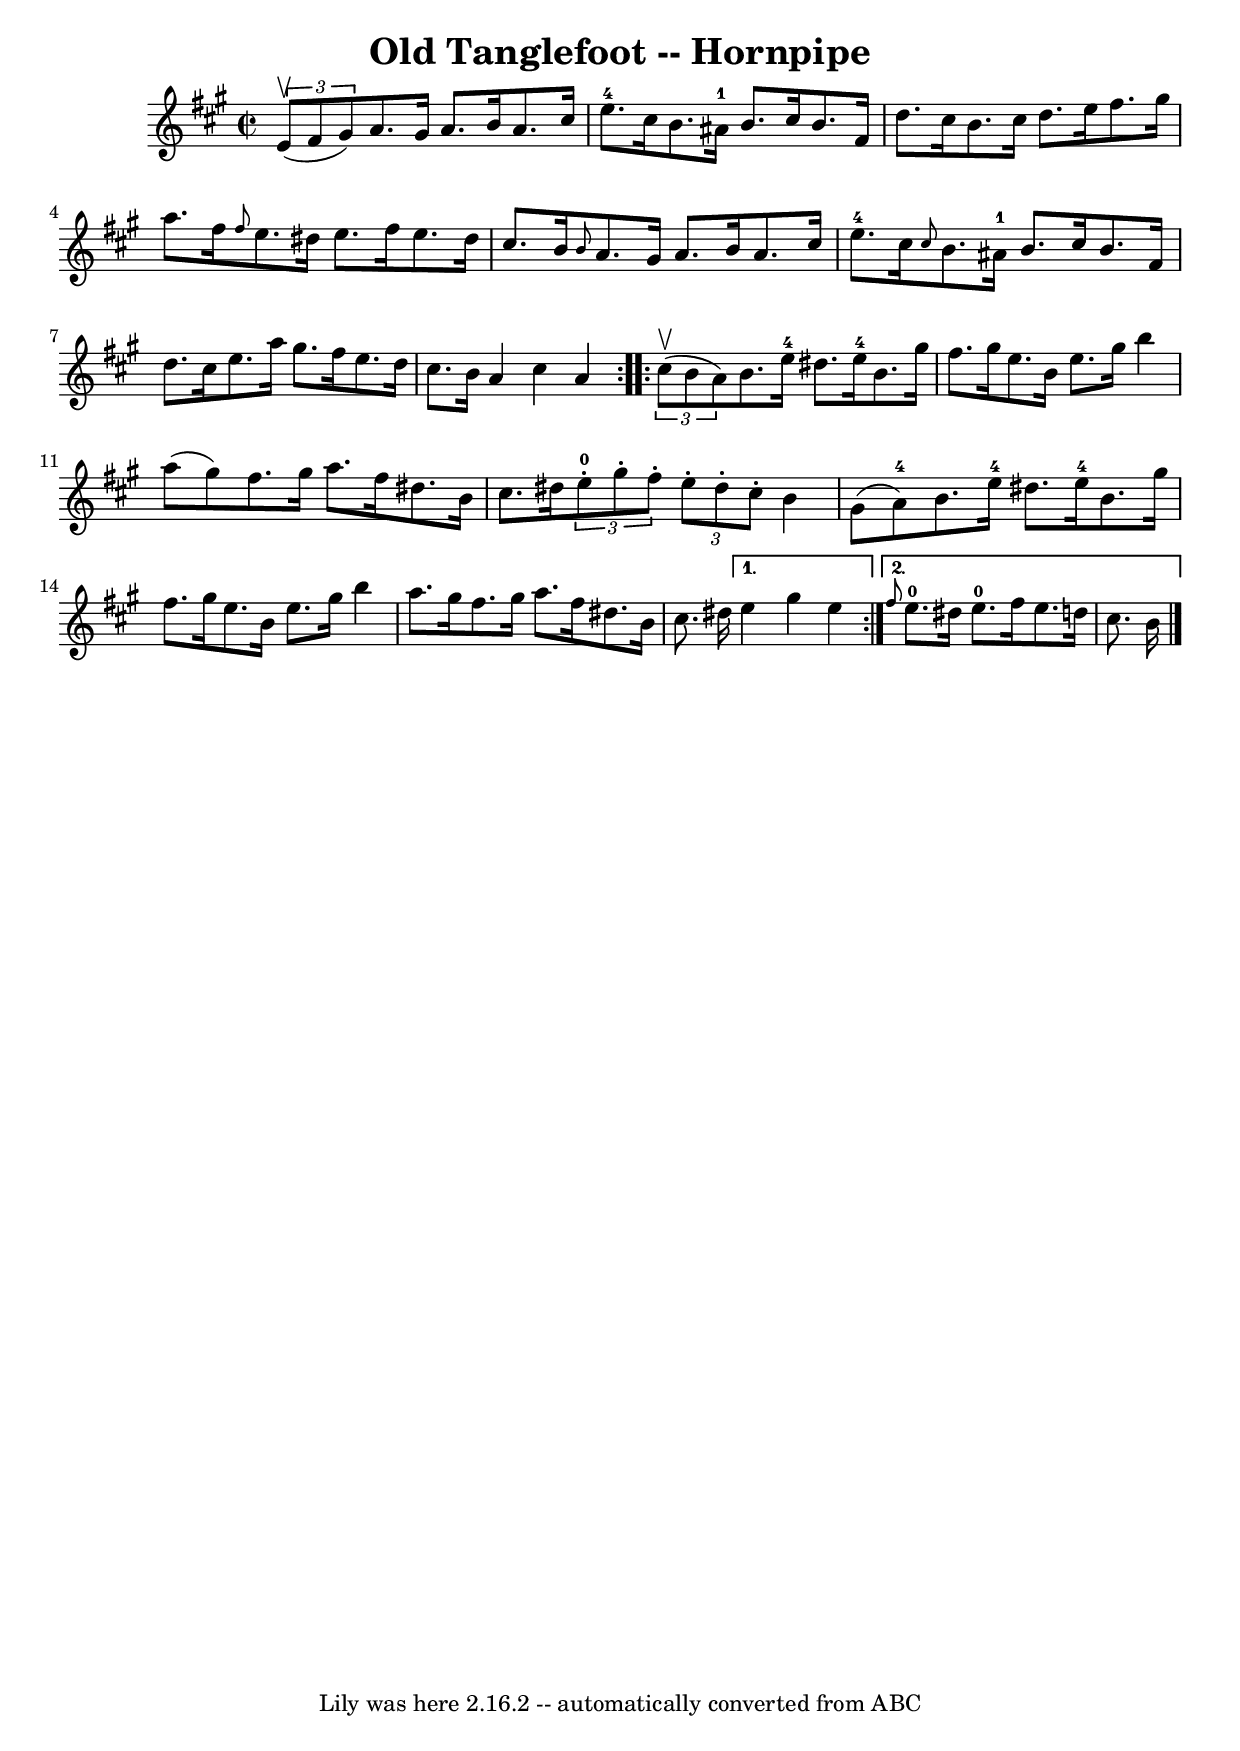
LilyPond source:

\version "2.16.2"
\include "Mammoth.ily"
\header {
	%% book = "Cole's 1000 Fiddle Tunes"
	crossRefNumber = "1"
	footnotes = ""
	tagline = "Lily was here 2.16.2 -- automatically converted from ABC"
	title = "Old Tanglefoot -- Hornpipe"
}
voicedefault =  {


\repeat volta 2 {
\override Staff.TimeSignature #'style = #'C
 \time 2/2 
\key a \major   \times 2/3 { e'8 (^\upbow fis'8 gis'8) } 
|
 a'8. gis'16 a'8. b'16 a'8. cis''16 e''8.-4   
cis''16  |
 b'8. ais'16-1 b'8. cis''16 b'8. fis'16    
d''8. cis''16  |
 b'8. cis''16 d''8. e''16 fis''8.    
gis''16 a''8. fis''16  |
 \grace { fis''8  } e''8. dis''16  
 e''8. fis''16 e''8. dis''16 cis''8. b'16  |
     
\grace { b'8  } a'8. gis'16 a'8. b'16 a'8. cis''16 e''8. 
-4 cis''16  |
 \grace { cis''8  } b'8. ais'16-1 b'8.    
cis''16 b'8. fis'16 d''8. cis''16  |
 e''8. a''16    
gis''8. fis''16 e''8. d''16 cis''8. b'16  |
 a'4    
cis''4 a'4  }     \repeat volta 2 {   \times 2/3 { cis''8 (^\upbow b'8   
 a'8) } |
 b'8. e''16-4 dis''8. e''16-4 b'8.    
gis''16 fis''8. gis''16  |
 e''8. b'16 e''8. gis''16    
b''4 a''8 (gis''8) |
 fis''8. gis''16 a''8. fis''16 
 dis''8. b'16 cis''8. dis''16  |
 \times 2/3 { e''8-0-. 
 gis''8 -. fis''8 -. }   \times 2/3 { e''8 -. dis''8 -. cis''8 -. }   
b'4 gis'8 (a'8-4) |
 b'8. e''16-4 dis''8. e''16 
-4 b'8. gis''16 fis''8. gis''16  |
 e''8. b'16 e''8. 
 gis''16 b''4 a''8. gis''16  |
 fis''8. gis''16    
a''8. fis''16 dis''8. b'16 cis''8. dis''16  } \alternative{{   
e''4 gis''4 e''4  } { \grace { fis''8  } e''8.-0 dis''16    
e''8.-0 fis''16 e''8. d''!16 cis''8. b'16  \bar "|."   }}
}

\score{
    <<

	\context Staff="default"
	{
	    \voicedefault 
	}

    >>
	\layout {
	}
	\midi {}
}
